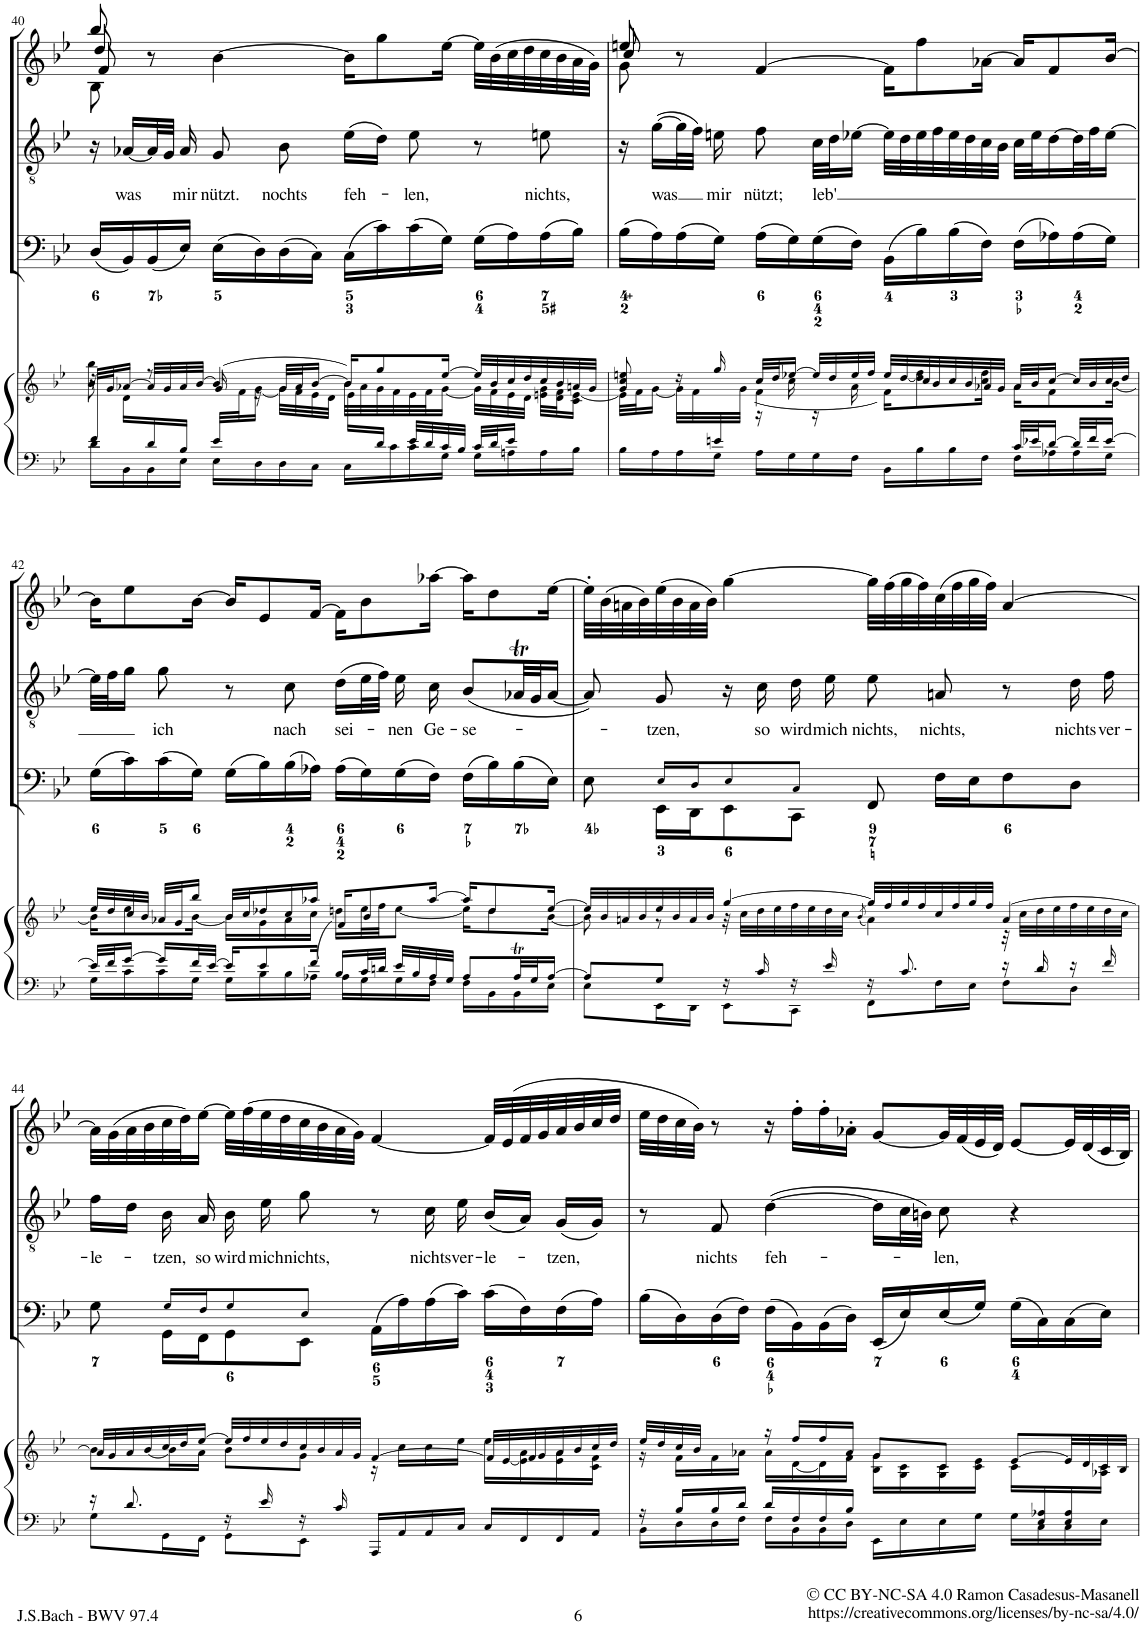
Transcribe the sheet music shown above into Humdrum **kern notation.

**kern	**kern	**kern	**kern	**text	**kern
*part4	*part4	*part3	*part2	*part2	*part1
*staff5	*staff4	*staff3	*staff2	*staff2	*staff1
*I"Piano reduction	*	*I"Organo e Continuo	*I"Tenore	*	*I"Violino Solo
*I'Pno	*	*	*	*	*I'Vln
!!LO:PB:g=z
*clefF4	*clefG2	*clefF4	*clefGv2	*	*clefG2
*k[b-e-]	*k[b-e-]	*k[b-e-]	*k[b-e-]	*	*k[b-e-]
*M4/4	*M4/4	*M4/4	*M4/4	*	*M4/4
*met(c)	*met(c)	*met(c)	*met(c)	*	*met(c)
=40	=40	=40	=40	=40	=40
*^	*^	*	*	*	*^
*	*^	*	*^	*	*	*	*	*^
*	*	*	*	*	*	*	*	*	*	*	*^
32f/LLL	16r	16d\LL	8b-\ 8bb-\	32ryy	16ryy	(16D/LL	16r	.	8bb-/	8dd/	8f/	8B-\
2ryy	.	.	.	32g/J	.	.	.	.	.	.	.	.
!	!	!	!	!	!	!	!	!LO:LY:b	!	!	!	!
.	16ryy	16BB-\	.	[16a-X/JJ	16d\LL	16BB-/)	[16A-X/LL	was	.	.	.	.
.	16d/	16BB-\	8r	32a-/LLL]	32ryy	(16BB-/	32A-/L]	.	8r	8ryy	8ryy	8ryy
*	*	*	*	*v	*v	*	*	*	*	*	*	*
.	.	.	.	32g/	.	32G/JJJ	.	.	.	.	.
!	!	!	!	!	!	!	!LO:LY:b	!	!	!	!
.	16B-/JJ	16E-\JJ	.	32a-/	16E-/JJ)	16A-/	mir	.	.	.	.
.	.	.	.	[32b-/JJJ	.	.	.	.	.	.	.
!	!	!	!	!	!	!	!LO:LY:b	!	!	!	!
.	32e-/LLL	16E-\LL	4b-/_	16g/	(16E-\LL	8G/	nützt.	[>4b-\	4ryy	4ryy	4ryy
*	*	*	*	*^	*	*	*	*	*	*	*
.	32ryy	.	.	.	32f\J	.	.	.	.	.	.	.
.	16ryy@	16D\	.	16r	[16g\JJ	16D\)	.	.	.	.	.	.
!	!	!	!	!	!	!	!	!LO:LY:b	!	!	!	!
.	32ryy@	16D\	.	32g/LLL	32g\LLL]	(16D\	8B-\	nochts	.	.	.	.
.	32ryy@	.	.	32a-/J	32f\	.	.	.	.	.	.	.
.	32ryy@	16C\JJ	.	[16b-/JJ	32e-\	16C\JJ)	.	.	.	.	.	.
.	32ryy@	.	.	.	32d\JJJ	.	.	.	.	.	.	.
!	!	!	!	!	!	!	!	!LO:LY:b	!	!	!	!
.	32ryy@	16C\LL	16b-/KL]	32b-\LLL]	16e-\LL	(16C\LL	(16e-\LL	feh-	16b-\KL]	2ryy	2ryy	2ryy
4...ryy	32ryy@	.	.	32a-\	.	.	.	.	.	.	.	.
.	16d/JJ	16c\	8gg/	32g\	4..ryy	16c\)	16d\JJ)	.	8gg\	.	.	.
.	.	.	.	32f\	.	.	.	.	.	.	.	.
!	!	!	!	!	!	!	!	!LO:LY:b	!	!	!	!
.	32e-/LLL	16c\	.	32e-\	.	(16c\	8e-\	-len,	.	.	.	.
.	32d/	.	.	32f\J	.	.	.	.	.	.	.	.
.	32c/	16G\JJ	[16ee-/Jk	[16g\JJ	.	16G\JJ)	.	.	[>16ee-\Jk	.	.	.
.	32B-/JJJ	.	.	.	.	.	.	.	.	.	.	.
.	32c/LLL	16G\LL	32ee-/LLL]	32g\LLL]	.	(16G\LL	8r	.	32ee-\LLL]	.	.	.
.	32d/J	.	32b-/	32f\	.	.	.	.	(>32b-\	.	.	.
.	16e-/JJ	16An\	32cc/	32e-\	.	16A\)	.	.	32cc\	.	.	.
.	.	.	32dd/	32d\JJJ	.	.	.	.	32dd\	.	.	.
!	!	!	!	!	!	!	!	!LO:LY:b	!	!	!	!
.	8ryy	16A\	32cc/	32en\ 32g\LLL	.	(16A\	8en\	nichts,	32cc\	.	.	.
.	.	.	32b-/	32d\ 32f\J	.	.	.	.	32b-\	.	.	.
.	.	16B-\JJ	32an/	16c\ [16e\JJ	.	16B-\JJ)	.	.	32a\	.	.	.
.	.	.	32g/JJJ	.	.	.	.	.	32g\JJJ)	.	.	.
*	*	*	*	*	*	*	*	*	*	*	*v	*v
=41	=41	=41	=41	=41	=41	=41	=41	=41	=41	=41	=41
8.ryy	2ryy	16B-\LL	8g/ 8cc/ 8een/	32e\LLL]	4ryy	(16B-\LL	16r	.	8een/	8cc/	8g\
.	.	.	.	32f\J	.	.	.	.	.	.	.
!	!	!	!	!	!	!	!	!LO:LY:b	!	!	!
.	.	16A\	.	[16g\JJ	.	16A\)	([16g\LL	was	.	.	.
.	.	16A\	16r	32g\LLL]	.	(16A\	32g\L]	.	8r	8ryy	8ryy
.	.	.	.	32f\	.	.	32f\JJJ)	.	.	.	.
!	!	!	!	!	!	!	!	!LO:LY:b	!	!	!
32en/	.	16G\JJ	16gg/	32ryy	.	16G\JJ)	16en\	mir	.	.	.
2ryy	.	.	.	32g\JJJ	.	.	.	.	.	.	.
!	!	!	!	!	!	!	!	!LO:LY:b	!	!	!
.	.	16A\LL	32cc/LLL	[4f\	16r	(16A\LL	8f\	nützt;	[4f/	4ryy	4ryy
.	.	.	32dd/J	.	.	.	.	.	.	.	.
.	.	16G\	[16ee-X/JJ	.	16cc\	16G\)	.	.	.	.	.
!	!	!	!	!	!	!	!	!LO:LY:b	!	!	!
.	.	16G\	32ee-/LLL]	.	16r	(16G\	32c\LLL	leb'	.	.	.
.	.	.	32dd/	.	.	.	32d\J	.	.	.	.
.	.	16F\JJ	32ee-/	.	16a\	16F\JJ)	[16e-X\JJ	.	.	.	.
.	.	.	32ff/JJJ	.	.	.	.	.	.	.	.
.	4ryy	16BB-\LL	32ee-/LLL	16f\KL]	2ryy	(16BB-\LL	32e-\LLL]	.	16f\KL]	2ryy	2ryy
.	.	.	[<32dd/	.	.	.	32d\	.	.	.	.
.	.	16B-\	32cc/	8dd\] 8ff\	.	16B-\)	32e-\	.	8ff\	.	.
.	.	.	32b-/	.	.	.	32f\	.	.	.	.
.	.	16B-\	32cc/	.	.	(16B-\	32e-\	.	.	.	.
.	.	.	32b-/	.	.	.	32d\	.	.	.	.
.	.	16F\JJ	32a-X/	16cc\ 16ff\Jk	.	16F\JJ)	32c\	.	[>16a-X\Jk	.	.
4ryy	.	.	32g/JJJ	.	.	.	32B-\JJJ	.	.	.	.
.	32c/LLL	16F\LL	32a-/LLL	16a-\KL	.	(16F\LL	32c\LLL	.	16a-/KL]	.	.
.	32e-X/J	.	32b-/J	.	.	.	32e-\J	.	.	.	.
.	[16d/JJ	16A-X\	[16cc/JJ	8f\	.	16A-X\)	[16d\	.	8f/	.	.
.	32d/LLL]	16A-\	32cc/LLL]	.	.	(16A-\	32d\L]	.	.	.	.
.	32f/J	.	32b-/	.	.	.	32f\J	.	.	.	.
.	[16e-/JJ	16G\JJ	32cc/	[16b-\Jk	.	16G\JJ)	[16e-\JJ	.	[16b-/Jk	.	.
32ryy	.	.	32dd/JJJ	.	.	.	.	.	.	.	.
*	*v	*v	*	*	*	*	*	*	*v	*v	*v
*	*	*	*v	*v	*	*	*	*
!!LO:LB:g=z
=42	=42	=42	=42	=42	=42	=42	=42
32e-/LLL]	16G\LL	32ee-/LLL	16b-\KL]	(16G\LL	32e-\LLL]	.	16b-\KL]
32f/J	.	32dd/	.	.	32f\J	.	.
[16g/JJ	16c\	32cc/	8ee-\	16c\)	16g\JJ	.	8ee-\
.	.	32b-/JJJ	.	.	.	.	.
!	!	!	!	!	!	!LO:LY:b	!
16g/LL]	16c\	32a-X/LLL	.	(16c\	8g\	ich	.
.	.	32g/J	.	.	.	.	.
32f/L	16G\JJ	16bb-/JJ	[16b-\Jk	16G\JJ)	.	.	[16b-\Jk
[32e-/JJJ	.	.	.	.	.	.	.
16e-/KL]	16G\LL	32b-/LLL	16b-\LL]	(16G\LL	8r	.	16b-/KL]
.	.	32cc/J	.	.	.	.	.
8e-/	16B-\	16dd-X/	16g\	16B-\)	.	.	8e-/
!	!	!	!	!	!	!LO:LY:b	!
.	16B-\	16cc/	16a-\	(16B-\	8c\	nach	.
[16f/Jk	16A-X\JJ	16aa-X/JJ	16cc\JJ	16A-X\JJ)	.	.	[16f/Jk
!	!	!	!	!	!	!LO:LY:b	!
16B-/LL	16A-\LL	16f/KL]	16ddn\LL	(16A-\LL	(16d\LL	sei-	16f\KL]
32c/L	16G\	8b-/	32ee-\L	16G\)	32e-\L	.	8b-\
32dn/JJJ	.	.	32ff\JJ	.	32f\JJJ)	.	.
!	!	!	!	!	!	!LO:LY:b	!
32e-/LLL	16G\	.	[8ee-\J	(16G\	16e-\	-nen	.
32B-/	.	.	.	.	.	.	.
!	!	!	!	!	!	!LO:LY:b	!
32A-/	16F\JJ	[16aa-/Jk	.	16F\JJ)	16c\	Ge-	[16aa-X\Jk
32G/JJJ	.	.	.	.	.	.	.
!	!	!	!	!	!	!LO:LY:b	!
8A-/L	16F\LL	16aa-/KL]	16ee-\KL]	(16F\LL	(8B-/L	-se-	16aa-\KL]
.	16BB-\	8dd/	8dd\	16B-\)	.	.	8dd\
32A-T/LL	16BB-\	.	.	(16B-\	32A-XT/LL	.	.
32G/J	.	.	.	.	32G/J	.	.
[16A-/JJ	16E-\JJ	[16ee-/Jk	[16b-\Jk	16E-\JJ)	[16A-/JJ	.	[16ee-\Jk
=43	=43	=43	=43	=43	=43	=43	=43
*	*	*	*	*^	*	*	*
8A-/L]	8E-\L	32ee-/LLL]	8b-\]	8E-\	8ryy	8A-/])	.	32ee-'\LLL]
.	.	32b-/	.	.	.	.	.	(32b-\
.	.	32an/	.	.	.	.	.	32an\
.	.	32b-/	.	.	.	.	.	32b-\)
!	!	!	!	!	!	!	!LO:LY:b	!
8G/J	16EE-\L	32ee-/	8r	16E-!/LL	16EE-\LL	8G/	-tzen,	(32ee-\
.	.	32b-/	.	.	.	.	.	32b-\
.	16DD\JJ	32a/	.	16D!/J	16DD\J	.	.	32a\
.	.	32b-/JJJ	.	.	.	.	.	32b-\JJJ)
16r	8EE-\L	[4gg/	32r	8E-!/	8EE-\	16r	.	[4gg\
.	.	.	32cc\LLL	.	.	.	.	.
!	!	!	!	!	!	!	!LO:LY:b	!
16c/	.	.	32dd\	.	.	16c\	so	.
.	.	.	32ee-\	.	.	.	.	.
!	!	!	!	!	!	!	!LO:LY:b	!
16r	8CC\J	.	32ff\	8C!/J	8CC\J	16d\	wird	.
.	.	.	32ee-\	.	.	.	.	.
!	!	!	!	!	!	!	!LO:LY:b	!
16e-/	.	.	32dd\	.	.	16e-\	mich	.
.	.	.	32cc\JJJ	.	.	.	.	.
.	.	.	(8qb-/	.	.	.	.	.
!	!	!	!	!	!	!	!LO:LY:b	!
16r	8FF\L	32gg/LLL]	4a\)	8FF/	2ryy	8e-\	nichts,	32gg\LLL]
.	.	32ff/	.	.	.	.	.	(32ff\
8.c/	.	32gg/	.	.	.	.	.	32gg\
.	.	32ff/	.	.	.	.	.	32ff\)
!	!	!	!	!	!	!	!LO:LY:b	!
.	16F\L	32cc/	.	16F\LL	.	8An/	nichts,	(32cc\
.	.	32ff/	.	.	.	.	.	32ff\
.	16E-\JJ	32gg/	.	16E-\J	.	.	.	32gg\
.	.	32ff/JJJ	.	.	.	.	.	32ff\JJJ)
16r	8F\L	[4a/	32r	8F\	.	8r	.	[4a/
.	.	.	32cc\LLL	.	.	.	.	.
16d/	.	.	32dd\	.	.	.	.	.
.	.	.	32ee-\	.	.	.	.	.
!	!	!	!	!	!	!	!LO:LY:b	!
16r	8D\J	.	32ff\	8D\J	.	16d\	nichts	.
.	.	.	32ee-\	.	.	.	.	.
!	!	!	!	!	!	!	!LO:LY:b	!
16f/	.	.	32dd\	.	.	16f\	ver-	.
.	.	.	32cc\JJJ	.	.	.	.	.
!!LO:LB:g=z
=44	=44	=44	=44	=44	=44	=44	=44	=44
!	!	!	!	!	!	!	!LO:LY:b	!
16r	8G\L	32a/LLL]	8b-\L	8G\	8ryy	16f\LL	-le-	32a\LLL]
.	.	32g/	.	.	.	.	.	(32g\
8.d/	.	32a/	.	.	.	16d\JJ	.	32a\
.	.	[<32b-/	.	.	.	.	.	32b-\
!	!	!	!	!	!	!	!LO:LY:b	!
.	16GG\L	32cc/	16b-\L]	16G!/LL	16GG\LL	16B-\	-tzen,	32cc\
.	.	32dd/J	.	.	.	.	.	32dd\J)
!	!	!	!	!	!	!	!LO:LY:b	!
.	16FF\JJ	[16ee-/JJ	16a\JJ	16F!/J	16FF\J	16A/	so	[16ee-\JJ
!	!	!	!	!	!	!	!LO:LY:b	!
16r	8GG\L	32ee-/LLL]	8b-\L	8G!/	8GG\	16B-\	wird	32ee-\LLL]
.	.	32ff/	.	.	.	.	.	(32ff\
!	!	!	!	!	!	!	!LO:LY:b	!
16e-/	.	32ee-/	.	.	.	16e-\	mich	32ee-\
.	.	32dd/	.	.	.	.	.	32dd\
!	!	!	!	!	!	!	!LO:LY:b	!
16r	8EE-\J	32cc/	8g\J	8E-!/J	8EE-\J	8g\	nichts,	32cc\
.	.	32b-/	.	.	.	.	.	32b-\
16c/	.	32a/	.	.	.	.	.	32a\
.	.	32g/JJJ	.	.	.	.	.	32g\JJJ)
16AAA/LL	2ryy	[4f/	16r	(>16AA\LL	2ryy	8r	.	[4f/
16AA/	.	.	16cc\LL	16A\)	.	.	.	.
!	!	!	!	!	!	!	!LO:LY:b	!
16AA/	.	.	16cc\	(>16A\	.	16c\	nichts	.
!	!	!	!	!	!	!	!LO:LY:b	!
16C/JJ	.	.	16ee-\JJ	16c\JJ)	.	16e-\	ver-	.
!	!	!	!	!	!	!	!LO:LY:b	!
16C/LL	.	32f/LLL]	16ee-\LL	(>16c\LL	.	(16B-/LL	-le-	32f/LLL]
.	.	[<32e-/	.	.	.	.	.	(32e-/
16FF/	.	32f/	16e-\] 16a\	16F\)	.	16A/JJ)	.	32f/
.	.	32g/	.	.	.	.	.	32g/
!	!	!	!	!	!	!	!LO:LY:b	!
16FF/	.	32a/	16e-\ 16a\	(>16F\	.	(16G/LL	-tzen,	32a/
.	.	32b-/	.	.	.	.	.	32b-/
16AA/JJ	.	32cc/	16c\ 16f\JJ	16A\JJ)	.	16G/JJ)	.	32cc/
.	.	32dd/JJJ	.	.	.	.	.	32dd/JJJ
*	*	*	*	*v	*v	*	*	*
=45	=45	=45	=45	=45	=45	=45	=45
*	*^	*	*	*	*	*	*
16ryy	16r	16BB-\LL	32ee-/LLL	16r	(16B-\LL	8r	.	32ee-\LLL
.	.	.	32dd/	.	.	.	.	32dd\
.	16B-/LL	16D\	32cc/	16f\LL	16D\)	.	.	32cc\
.	.	.	32b-/JJJ	.	.	.	.	32b-\JJJ)
!	!	!	!	!	!	!	!LO:LY:b	!
.	16B-/	16D\	8ryy	16f\	(16D\	8F/	nichts	8r
.	16d/JJ	16F\JJ	.	16a-X\JJ	16F\JJ)	.	.	.
!	!	!	!	!	!	!	!LO:LY:b	!
.	16d/LL	16F\LL	16r	16a-\LL	(16F\LL	([4d\	feh-	16r
.	16F/	16BB-\	16ff/LL	[16d\	16BB-\)	.	.	16ff'\LL
.	16F/	16BB-\	16ff/	16d\]	(16BB-\	.	.	16ff'\
.	16B-/JJ	16D\JJ	16a-/JJ	16f\JJ	16D\JJ)	.	.	16a-X'\JJ
.	2ryy	16EE-\LL	8g/L	16B-\ 16g\LL	(16EE-/LL	16d\LL]	.	[8g/L
.	.	16E-\	.	16G\ 16c\	16E-/)	32c\L	.	.
.	.	.	.	.	.	32Bn\JJJ)	.	.
!	!	!	!	!	!	!	!LO:LY:b	!
.	.	16E-\	8c/J	16G\ 16c\	(16E-/	8c\	-len,	32g/LL]
.	.	.	.	.	.	.	.	(32f/
.	.	16G\JJ	.	16c\ 16e-\JJ	16G/JJ)	.	.	32e-/
.	.	.	.	.	.	.	.	32d/JJJ)
.	.	16G\LL	[8e-/L	16c\LL	(16G\LL	4r	.	[8e-/L
16E-/ 16A-X/	.	16C\	.	8ryy	16C\)	.	.	.
16E-/ 16A-/	.	16C\	32e-/LL]	.	(16C\	.	.	32e-/LL]
.	.	.	32d/	.	.	.	.	(32d/
16ryy	.	16E-\JJ	32c/	16A-X\ 16c\JJ	16E-\JJ)	.	.	32c/
.	.	.	32B-/JJJ	.	.	.	.	32B-/JJJ)
*v	*v	*v	*	*	*	*	*	*
*	*v	*v	*	*	*	*
=	=	=	=	=	=
*-	*-	*-	*-	*-	*-
